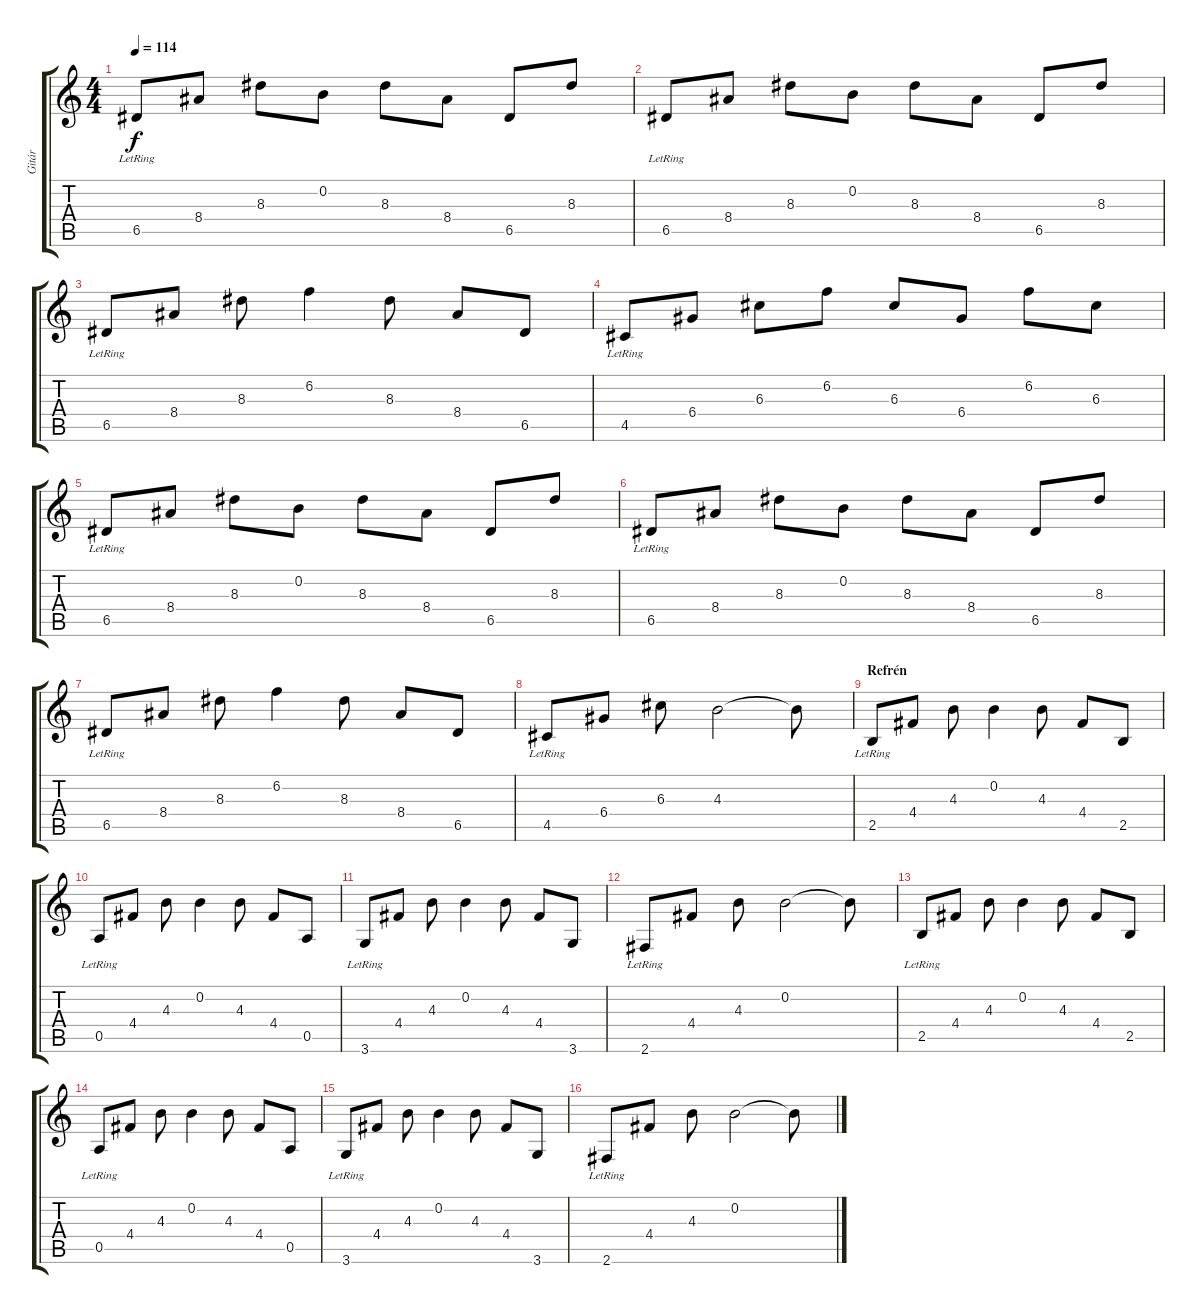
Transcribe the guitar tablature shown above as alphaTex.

\track ("Gitár" "Gitár") {instrument electricguitarjazz}
\staff {score tabs}
\tuning (E4 B3 G3 D3 A2 E2) {hide}
\ts (4 4)
\tempo 114
\clef g2
\ks c
6.5{lr}.8{dy f} 8.4.8 8.3.8 0.2.8 8.3.8 8.4.8 6.5.8 8.3.8 |
6.5{lr}.8 8.4.8 8.3.8 0.2.8 8.3.8 8.4.8 6.5.8 8.3.8 |
6.5{lr}.8 8.4.8 8.3.8 6.2.4 8.3.8 8.4.8 6.5.8 |
4.5{lr}.8 6.4.8 6.3.8 6.2.8 6.3.8 6.4.8 6.2.8 6.3.8 |
6.5{lr}.8 8.4.8 8.3.8 0.2.8 8.3.8 8.4.8 6.5.8 8.3.8 |
6.5{lr}.8 8.4.8 8.3.8 0.2.8 8.3.8 8.4.8 6.5.8 8.3.8 |
6.5{lr}.8 8.4.8 8.3.8 6.2.4 8.3.8 8.4.8 6.5.8 |
4.5{lr}.8 6.4.8 6.3.8 4.3.2 4.3{t}.8 |
\section ("" "Refrén")
2.5{lr}.8 4.4.8 4.3.8 0.2.4 4.3.8 4.4.8 2.5.8 |
0.5{lr}.8 4.4.8 4.3.8 0.2.4 4.3.8 4.4.8 0.5.8 |
3.6{lr}.8 4.4.8 4.3.8 0.2.4 4.3.8 4.4.8 3.6.8 |
2.6{lr}.8 4.4.8 4.3.8 0.2.2 0.2{t}.8 |
2.5{lr}.8 4.4.8 4.3.8 0.2.4 4.3.8 4.4.8 2.5.8 |
0.5{lr}.8 4.4.8 4.3.8 0.2.4 4.3.8 4.4.8 0.5.8 |
3.6{lr}.8 4.4.8 4.3.8 0.2.4 4.3.8 4.4.8 3.6.8 |
2.6{lr}.8 4.4.8 4.3.8 0.2.2 0.2{t}.8
